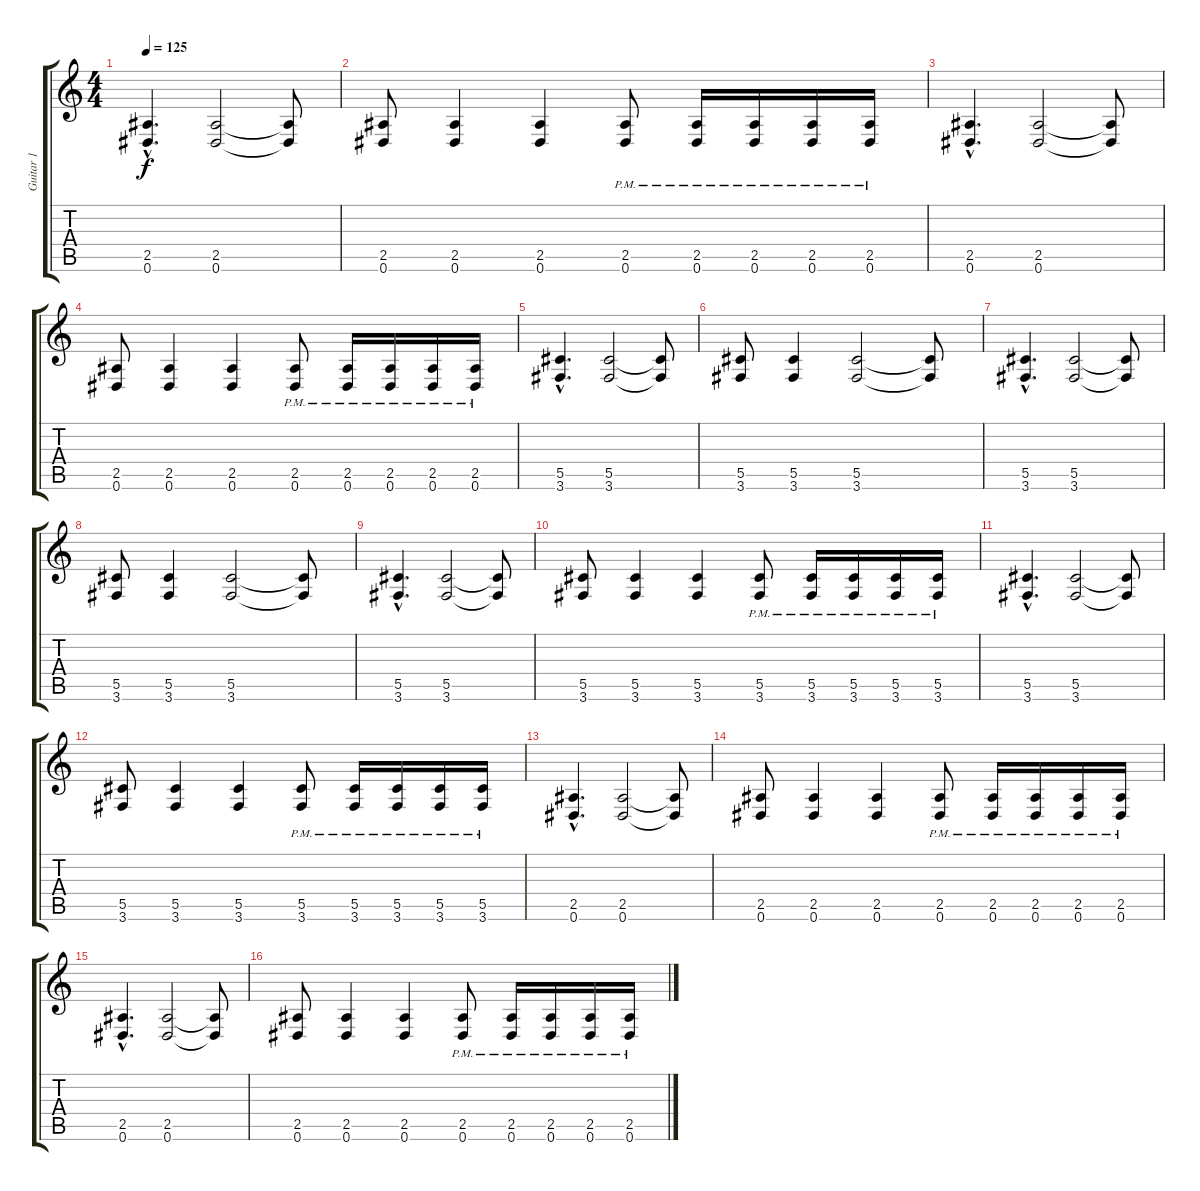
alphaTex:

\track ("Guitar 1" "Guitar 1") {instrument distortionguitar}
\staff {score tabs}
\tuning (Eb4 Bb3 Gb3 Db3 Ab2 Eb2) {hide}
\ts (4 4)
\tempo 125
\clef g2
\ks c
(2.5{hac} 0.6{hac}).4{d dy f} (2.5 0.6).2 (2.5{t} 0.6{t}).8 |
(2.5 0.6).8 (2.5 0.6).4 (2.5 0.6).4 (2.5{pm} 0.6{pm}).8 (2.5{pm} 0.6{pm}).16 (2.5{pm} 0.6{pm}).16 (2.5{pm} 0.6{pm}).16 (2.5{pm} 0.6{pm}).16 |
(2.5{hac} 0.6{hac}).4{d} (2.5 0.6).2 (2.5{t} 0.6{t}).8 |
(2.5 0.6).8 (2.5 0.6).4 (2.5 0.6).4 (2.5{pm} 0.6{pm}).8 (2.5{pm} 0.6{pm}).16 (2.5{pm} 0.6{pm}).16 (2.5{pm} 0.6{pm}).16 (2.5{pm} 0.6{pm}).16 |
(5.5{hac} 3.6{hac}).4{d} (5.5 3.6).2 (5.5{t} 3.6{t}).8 |
(5.5 3.6).8 (5.5 3.6).4 (5.5 3.6).2 (5.5{t} 3.6{t}).8 |
(5.5{hac} 3.6{hac}).4{d} (5.5 3.6).2 (5.5{t} 3.6{t}).8 |
(5.5 3.6).8 (5.5 3.6).4 (5.5 3.6).2 (5.5{t} 3.6{t}).8 |
(5.5{hac} 3.6{hac}).4{d} (5.5 3.6).2 (5.5{t} 3.6{t}).8 |
(5.5 3.6).8 (5.5 3.6).4 (5.5 3.6).4 (5.5{pm} 3.6{pm}).8 (5.5{pm} 3.6{pm}).16 (5.5{pm} 3.6{pm}).16 (5.5{pm} 3.6{pm}).16 (5.5{pm} 3.6{pm}).16 |
(5.5{hac} 3.6{hac}).4{d} (5.5 3.6).2 (5.5{t} 3.6{t}).8 |
(5.5 3.6).8 (5.5 3.6).4 (5.5 3.6).4 (5.5{pm} 3.6{pm}).8 (5.5{pm} 3.6{pm}).16 (5.5{pm} 3.6{pm}).16 (5.5{pm} 3.6{pm}).16 (5.5{pm} 3.6{pm}).16 |
(2.5{hac} 0.6{hac}).4{d} (2.5 0.6).2 (2.5{t} 0.6{t}).8 |
(2.5 0.6).8 (2.5 0.6).4 (2.5 0.6).4 (2.5{pm} 0.6{pm}).8 (2.5{pm} 0.6{pm}).16 (2.5{pm} 0.6{pm}).16 (2.5{pm} 0.6{pm}).16 (2.5{pm} 0.6{pm}).16 |
(2.5{hac} 0.6{hac}).4{d} (2.5 0.6).2 (2.5{t} 0.6{t}).8 |
(2.5 0.6).8 (2.5 0.6).4 (2.5 0.6).4 (2.5{pm} 0.6{pm}).8 (2.5{pm} 0.6{pm}).16 (2.5{pm} 0.6{pm}).16 (2.5{pm} 0.6{pm}).16 (2.5{pm} 0.6{pm}).16
